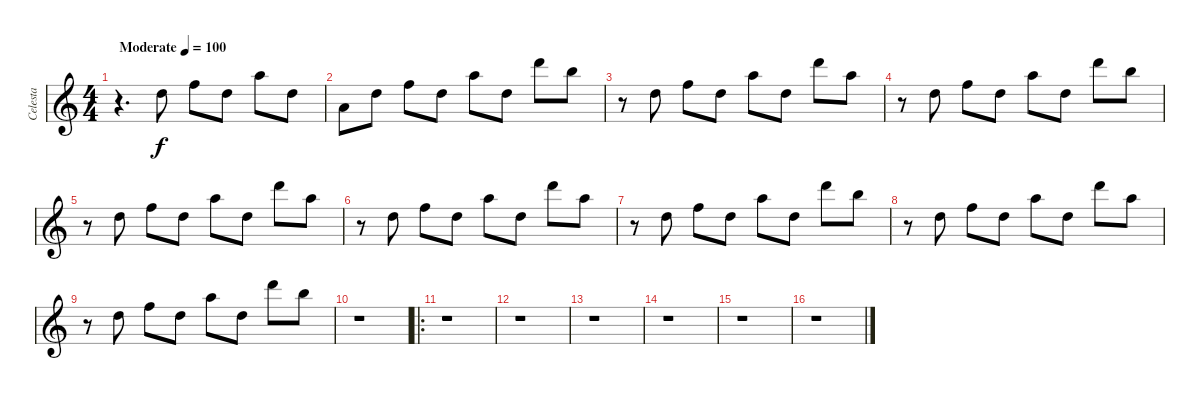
\track ("Celesta" "Celesta") {instrument celesta}
\staff {score}
\tuning (E4 B3 G3 D3 A2 E2) {hide}
\ts (4 4)
\tempo (100 "Moderate")
\clef g2
\ks c
r.4{d dy f instrument celesta} 15.2.8 13.1.8 15.2.8 17.1.8 15.2.8 |
14.3.8 15.2.8 13.1.8 15.2.8 17.1.8 15.2.8 22.1.8 19.1.8 |
r.8 10.1.8 13.1.8 10.1.8 17.1.8 10.1.8 22.1.8 17.1.8 |
r.8 10.1.8 13.1.8 10.1.8 17.1.8 10.1.8 22.1.8 19.1.8 |
r.8 10.1.8 13.1.8 10.1.8 17.1.8 10.1.8 22.1.8 17.1.8 |
r.8 10.1.8 13.1.8 10.1.8 17.1.8 10.1.8 22.1.8 17.1.8 |
r.8 10.1.8 13.1.8 10.1.8 17.1.8 10.1.8 22.1.8 19.1.8 |
r.8 10.1.8 13.1.8 10.1.8 17.1.8 10.1.8 22.1.8 17.1.8 |
r.8 10.1.8 13.1.8 10.1.8 17.1.8 10.1.8 22.1.8 19.1.8 |
r.1 |
\ro
r.1 |
r.1 |
r.1 |
r.1 |
r.1 |
r.1
